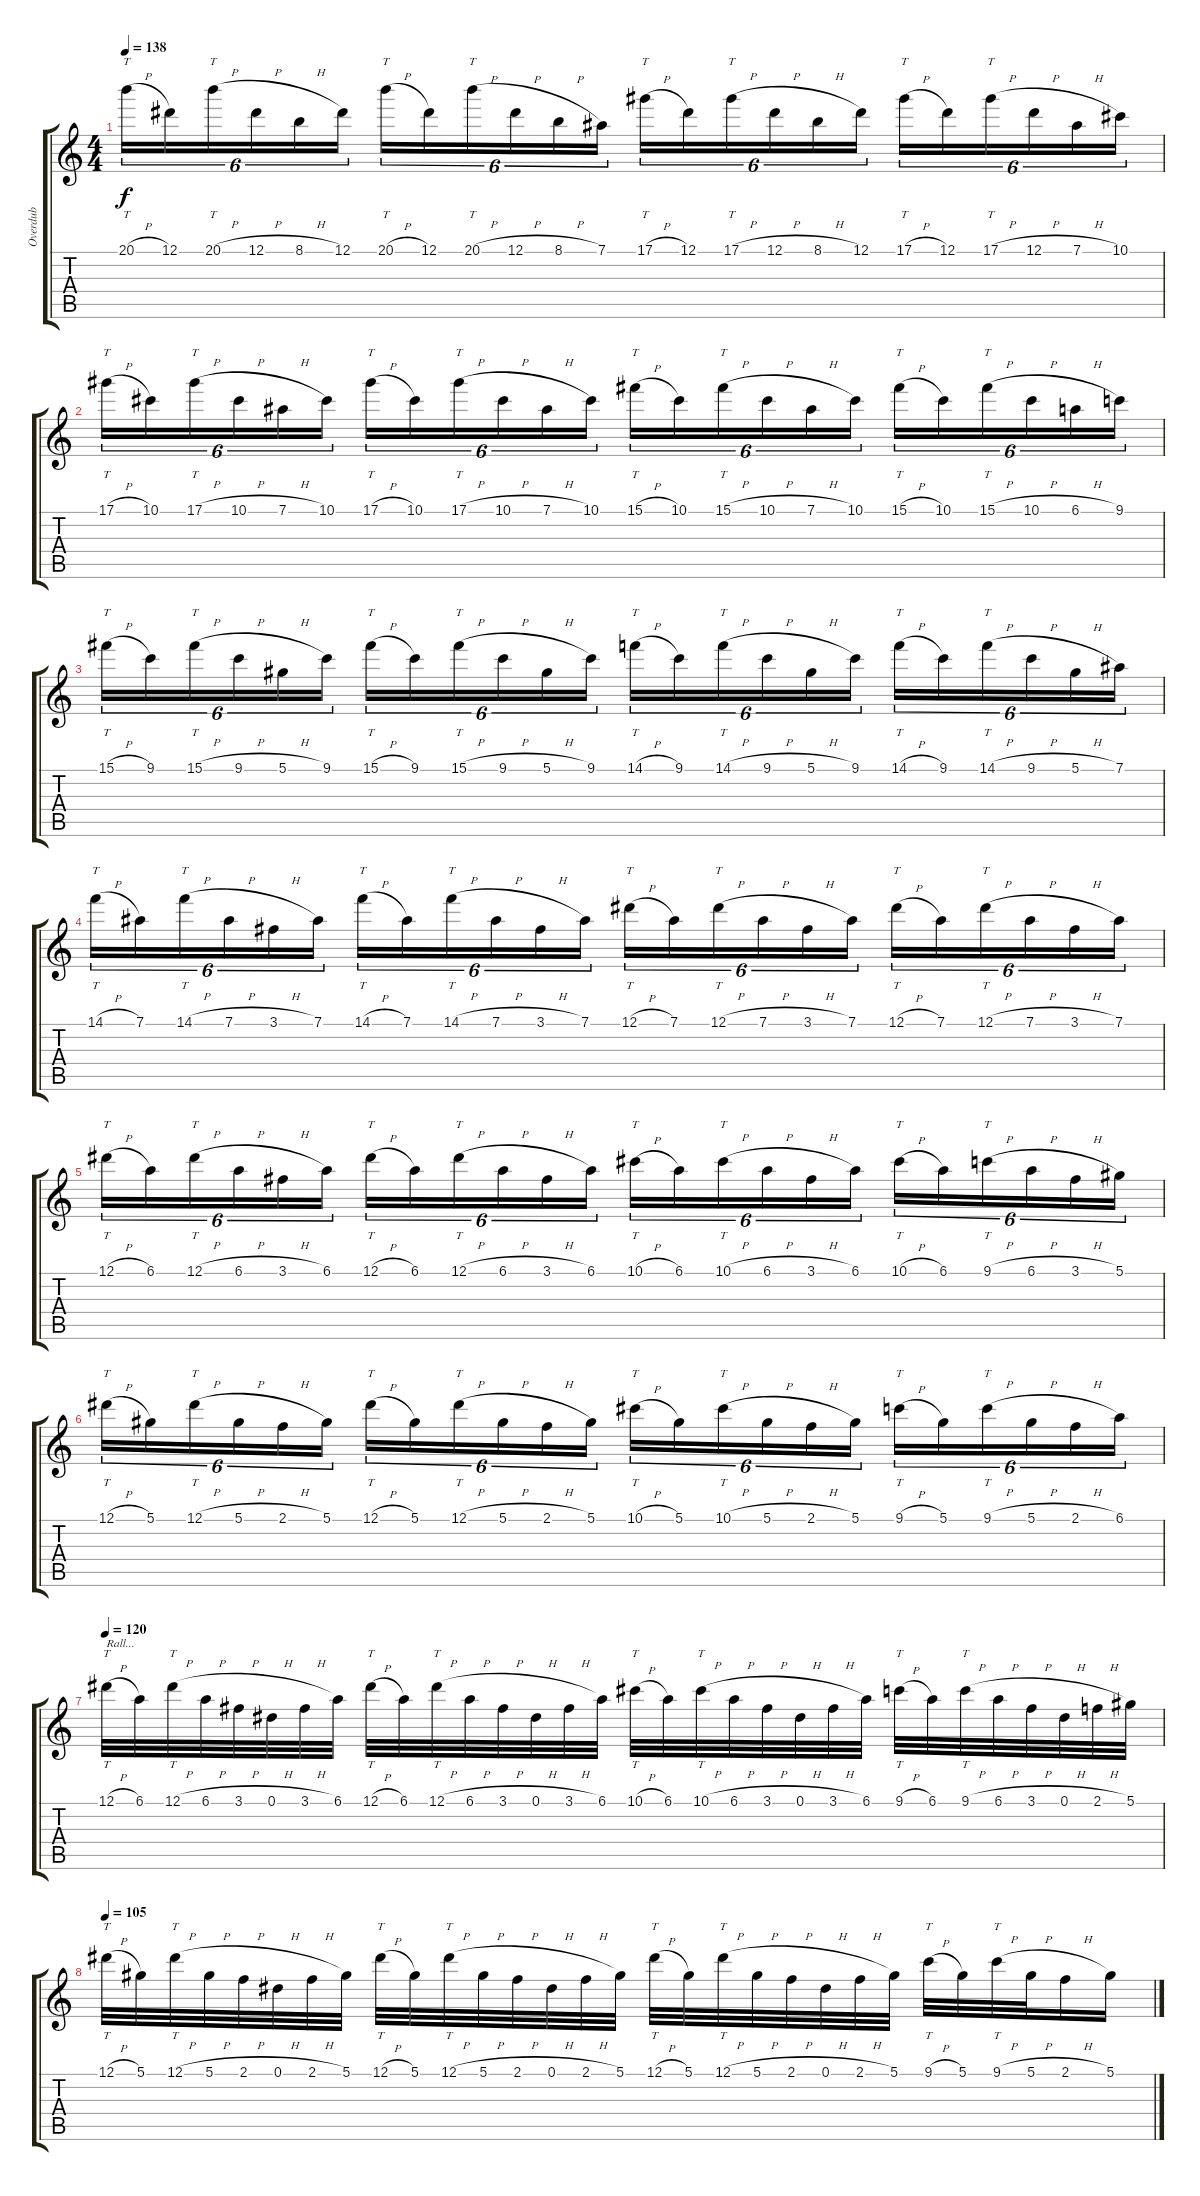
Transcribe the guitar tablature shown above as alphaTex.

\track ("Overdub" "Overdub") {instrument fretlessbass}
\staff {score tabs}
\tuning (Eb4 Bb3 Gb3 Db3 Ab2 Db2) {hide}
\ts (4 4)
\tempo 138
\clef g2
\ks c
20.1{h}.16{tt tu (6 4) dy f} 12.1.16{tu (6 4)} 20.1{h}.16{tt tu (6 4)} 12.1{h}.16{tu (6 4)} 8.1{h}.16{tu (6 4)} 12.1.16{tu (6 4)} 20.1{h}.16{tt tu (6 4)} 12.1.16{tu (6 4)} 20.1{h}.16{tt tu (6 4)} 12.1{h}.16{tu (6 4)} 8.1{h}.16{tu (6 4)} 7.1.16{tu (6 4)} 17.1{h}.16{tt tu (6 4)} 12.1.16{tu (6 4)} 17.1{h}.16{tt tu (6 4)} 12.1{h}.16{tu (6 4)} 8.1{h}.16{tu (6 4)} 12.1.16{tu (6 4)} 17.1{h}.16{tt tu (6 4)} 12.1.16{tu (6 4)} 17.1{h}.16{tt tu (6 4)} 12.1{h}.16{tu (6 4)} 7.1{h}.16{tu (6 4)} 10.1.16{tu (6 4)} |
17.1{h}.16{tt tu (6 4)} 10.1.16{tu (6 4)} 17.1{h}.16{tt tu (6 4)} 10.1{h}.16{tu (6 4)} 7.1{h}.16{tu (6 4)} 10.1.16{tu (6 4)} 17.1{h}.16{tt tu (6 4)} 10.1.16{tu (6 4)} 17.1{h}.16{tt tu (6 4)} 10.1{h}.16{tu (6 4)} 7.1{h}.16{tu (6 4)} 10.1.16{tu (6 4)} 15.1{h}.16{tt tu (6 4)} 10.1.16{tu (6 4)} 15.1{h}.16{tt tu (6 4)} 10.1{h}.16{tu (6 4)} 7.1{h}.16{tu (6 4)} 10.1.16{tu (6 4)} 15.1{h}.16{tt tu (6 4)} 10.1.16{tu (6 4)} 15.1{h}.16{tt tu (6 4)} 10.1{h}.16{tu (6 4)} 6.1{h}.16{tu (6 4)} 9.1.16{tu (6 4)} |
15.1{h}.16{tt tu (6 4)} 9.1.16{tu (6 4)} 15.1{h}.16{tt tu (6 4)} 9.1{h}.16{tu (6 4)} 5.1{h}.16{tu (6 4)} 9.1.16{tu (6 4)} 15.1{h}.16{tt tu (6 4)} 9.1.16{tu (6 4)} 15.1{h}.16{tt tu (6 4)} 9.1{h}.16{tu (6 4)} 5.1{h}.16{tu (6 4)} 9.1.16{tu (6 4)} 14.1{h}.16{tt tu (6 4)} 9.1.16{tu (6 4)} 14.1{h}.16{tt tu (6 4)} 9.1{h}.16{tu (6 4)} 5.1{h}.16{tu (6 4)} 9.1.16{tu (6 4)} 14.1{h}.16{tt tu (6 4)} 9.1.16{tu (6 4)} 14.1{h}.16{tt tu (6 4)} 9.1{h}.16{tu (6 4)} 5.1{h}.16{tu (6 4)} 7.1.16{tu (6 4)} |
14.1{h}.16{tt tu (6 4)} 7.1.16{tu (6 4)} 14.1{h}.16{tt tu (6 4)} 7.1{h}.16{tu (6 4)} 3.1{h}.16{tu (6 4)} 7.1.16{tu (6 4)} 14.1{h}.16{tt tu (6 4)} 7.1.16{tu (6 4)} 14.1{h}.16{tt tu (6 4)} 7.1{h}.16{tu (6 4)} 3.1{h}.16{tu (6 4)} 7.1.16{tu (6 4)} 12.1{h}.16{tt tu (6 4)} 7.1.16{tu (6 4)} 12.1{h}.16{tt tu (6 4)} 7.1{h}.16{tu (6 4)} 3.1{h}.16{tu (6 4)} 7.1.16{tu (6 4)} 12.1{h}.16{tt tu (6 4)} 7.1.16{tu (6 4)} 12.1{h}.16{tt tu (6 4)} 7.1{h}.16{tu (6 4)} 3.1{h}.16{tu (6 4)} 7.1.16{tu (6 4)} |
12.1{h}.16{tt tu (6 4)} 6.1.16{tu (6 4)} 12.1{h}.16{tt tu (6 4)} 6.1{h}.16{tu (6 4)} 3.1{h}.16{tu (6 4)} 6.1.16{tu (6 4)} 12.1{h}.16{tt tu (6 4)} 6.1.16{tu (6 4)} 12.1{h}.16{tt tu (6 4)} 6.1{h}.16{tu (6 4)} 3.1{h}.16{tu (6 4)} 6.1.16{tu (6 4)} 10.1{h}.16{tt tu (6 4)} 6.1.16{tu (6 4)} 10.1{h}.16{tt tu (6 4)} 6.1{h}.16{tu (6 4)} 3.1{h}.16{tu (6 4)} 6.1.16{tu (6 4)} 10.1{h}.16{tt tu (6 4)} 6.1.16{tu (6 4)} 9.1{h}.16{tt tu (6 4)} 6.1{h}.16{tu (6 4)} 3.1{h}.16{tu (6 4)} 5.1.16{tu (6 4)} |
12.1{h}.16{tt tu (6 4)} 5.1.16{tu (6 4)} 12.1{h}.16{tt tu (6 4)} 5.1{h}.16{tu (6 4)} 2.1{h}.16{tu (6 4)} 5.1.16{tu (6 4)} 12.1{h}.16{tt tu (6 4)} 5.1.16{tu (6 4)} 12.1{h}.16{tt tu (6 4)} 5.1{h}.16{tu (6 4)} 2.1{h}.16{tu (6 4)} 5.1.16{tu (6 4)} 10.1{h}.16{tt tu (6 4)} 5.1.16{tu (6 4)} 10.1{h}.16{tt tu (6 4)} 5.1{h}.16{tu (6 4)} 2.1{h}.16{tu (6 4)} 5.1.16{tu (6 4)} 9.1{h}.16{tt tu (6 4)} 5.1.16{tu (6 4)} 9.1{h}.16{tt tu (6 4)} 5.1{h}.16{tu (6 4)} 2.1{h}.16{tu (6 4)} 6.1.16{tu (6 4)} |
\tempo 120
12.1{h}.32{tt txt "Rall..."} 6.1.32 12.1{h}.32{tt} 6.1{h}.32 3.1{h}.32 0.1{h}.32 3.1{h}.32 6.1.32 12.1{h}.32{tt} 6.1.32 12.1{h}.32{tt} 6.1{h}.32 3.1{h}.32 0.1{h}.32 3.1{h}.32 6.1.32 10.1{h}.32{tt} 6.1.32 10.1{h}.32{tt} 6.1{h}.32 3.1{h}.32 0.1{h}.32 3.1{h}.32 6.1.32 9.1{h}.32{tt} 6.1.32 9.1{h}.32{tt} 6.1{h}.32 3.1{h}.32 0.1{h}.32 2.1{h}.32 5.1.32 |
\tempo 105
12.1{h}.32{tt} 5.1.32 12.1{h}.32{tt} 5.1{h}.32 2.1{h}.32 0.1{h}.32 2.1{h}.32 5.1.32 12.1{h}.32{tt} 5.1.32 12.1{h}.32{tt} 5.1{h}.32 2.1{h}.32 0.1{h}.32 2.1{h}.32 5.1.32 12.1{h}.32{tt} 5.1.32 12.1{h}.32{tt} 5.1{h}.32 2.1{h}.32 0.1{h}.32 2.1{h}.32 5.1.32 9.1{h}.32{tt} 5.1.32 9.1{h}.32{tt} 5.1{h}.32 2.1{h}.16 5.1.16
